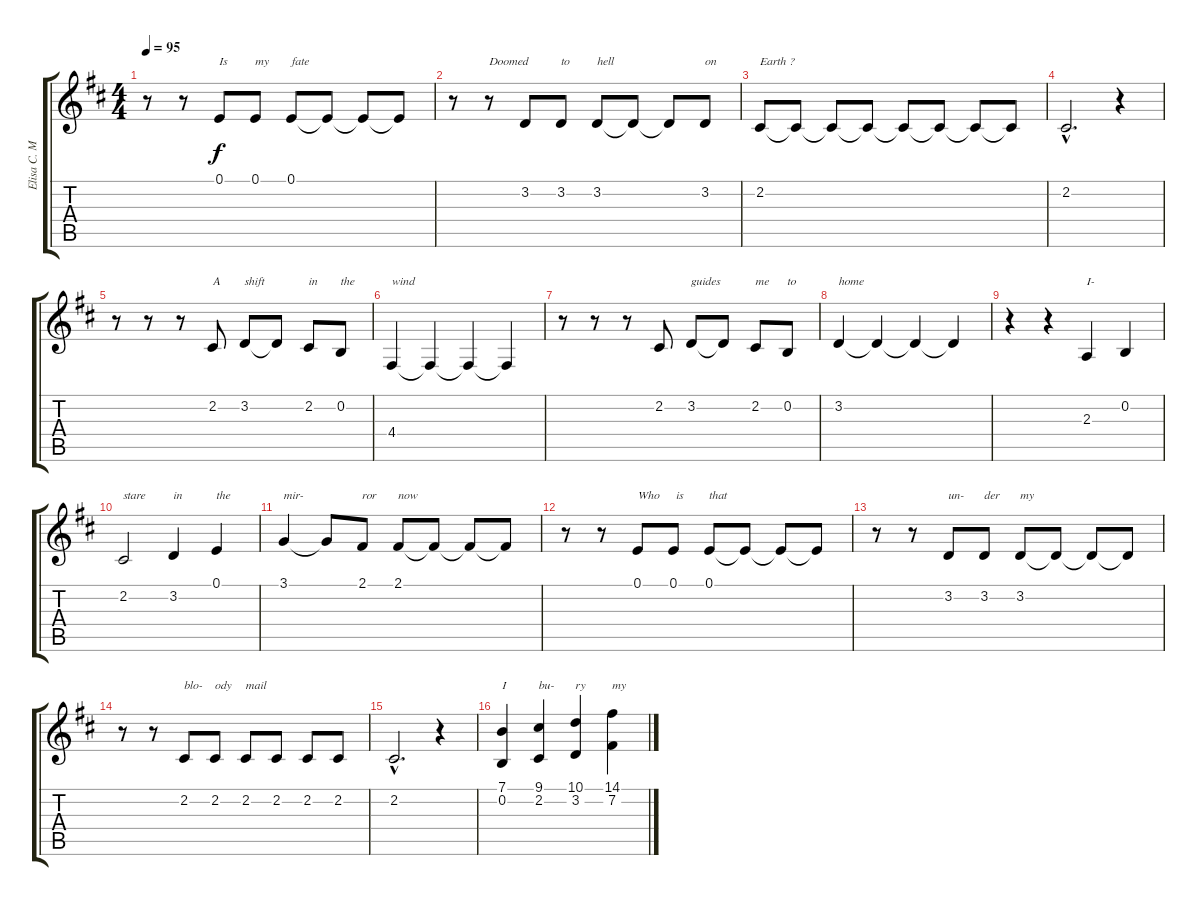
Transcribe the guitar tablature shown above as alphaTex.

\track ("Elisa C. Martin - vocal" "Elisa C. M") {instrument fx5brightness}
\staff {score tabs}
\tuning (E4 B3 G3 D3 A2 E2) {hide}
\ts (4 4)
\tempo 95
\clef g2
\ks bminor
r.8{dy f} r.8 0.1.8{txt "Is "} 0.1.8{txt "my"} 0.1.8{txt "fate"} 0.1{t}.8 0.1{t}.8 0.1{t}.8 |
r.8 r.8{txt "Doomed"} 3.2.8 3.2.8{txt "to"} 3.2.8{txt "hell"} 3.2{t}.8 3.2{t}.8 3.2.8{txt "on"} |
2.2.8{txt "Earth ?"} 2.2{t}.8 2.2{t}.8 2.2{t}.8 2.2{t}.8 2.2{t}.8 2.2{t}.8 2.2{t}.8 |
2.2{hac}.2{d} r.4 |
r.8 r.8 r.8 2.2.8{txt "A"} 3.2.8{txt "shift"} 3.2{t}.8 2.2.8{txt "in"} 0.2.8{txt "the"} |
4.4.4{txt "wind"} 4.4{t}.4 4.4{t}.4 4.4{t}.4 |
r.8 r.8 r.8 2.2.8 3.2.8{txt "guides"} 3.2{t}.8 2.2.8{txt "me"} 0.2.8{txt "to"} |
3.2.4{txt "home"} 3.2{t}.4 3.2{t}.4 3.2{t}.4 |
r.4 r.4 2.3.4{txt "I-"} 0.2.4 |
2.2.2{txt "stare"} 3.2.4{txt "in"} 0.1.4{txt "the"} |
3.1.4{txt "mir-"} 3.1{t}.8 2.1.8{txt "ror"} 2.1.8{txt "now"} 2.1{t}.8 2.1{t}.8 2.1{t}.8 |
r.8 r.8 0.1.8{txt "Who "} 0.1.8{txt " is"} 0.1.8{txt "that"} 0.1{t}.8 0.1{t}.8 0.1{t}.8 |
r.8 r.8 3.2.8{txt "un-"} 3.2.8{txt "der"} 3.2.8{txt "my"} 3.2{t}.8 3.2{t}.8 3.2{t}.8 |
r.8 r.8 2.2.8{txt "blo-"} 2.2.8{txt "ody"} 2.2.8{txt "mail"} 2.2.8 2.2.8 2.2.8 |
2.2{hac}.2{d} r.4 |
(7.1 0.2).4{txt "I"} (9.1 2.2).4{txt "bu-"} (10.1 3.2).4{txt "ry"} (14.1 7.2).4{txt "my"}
